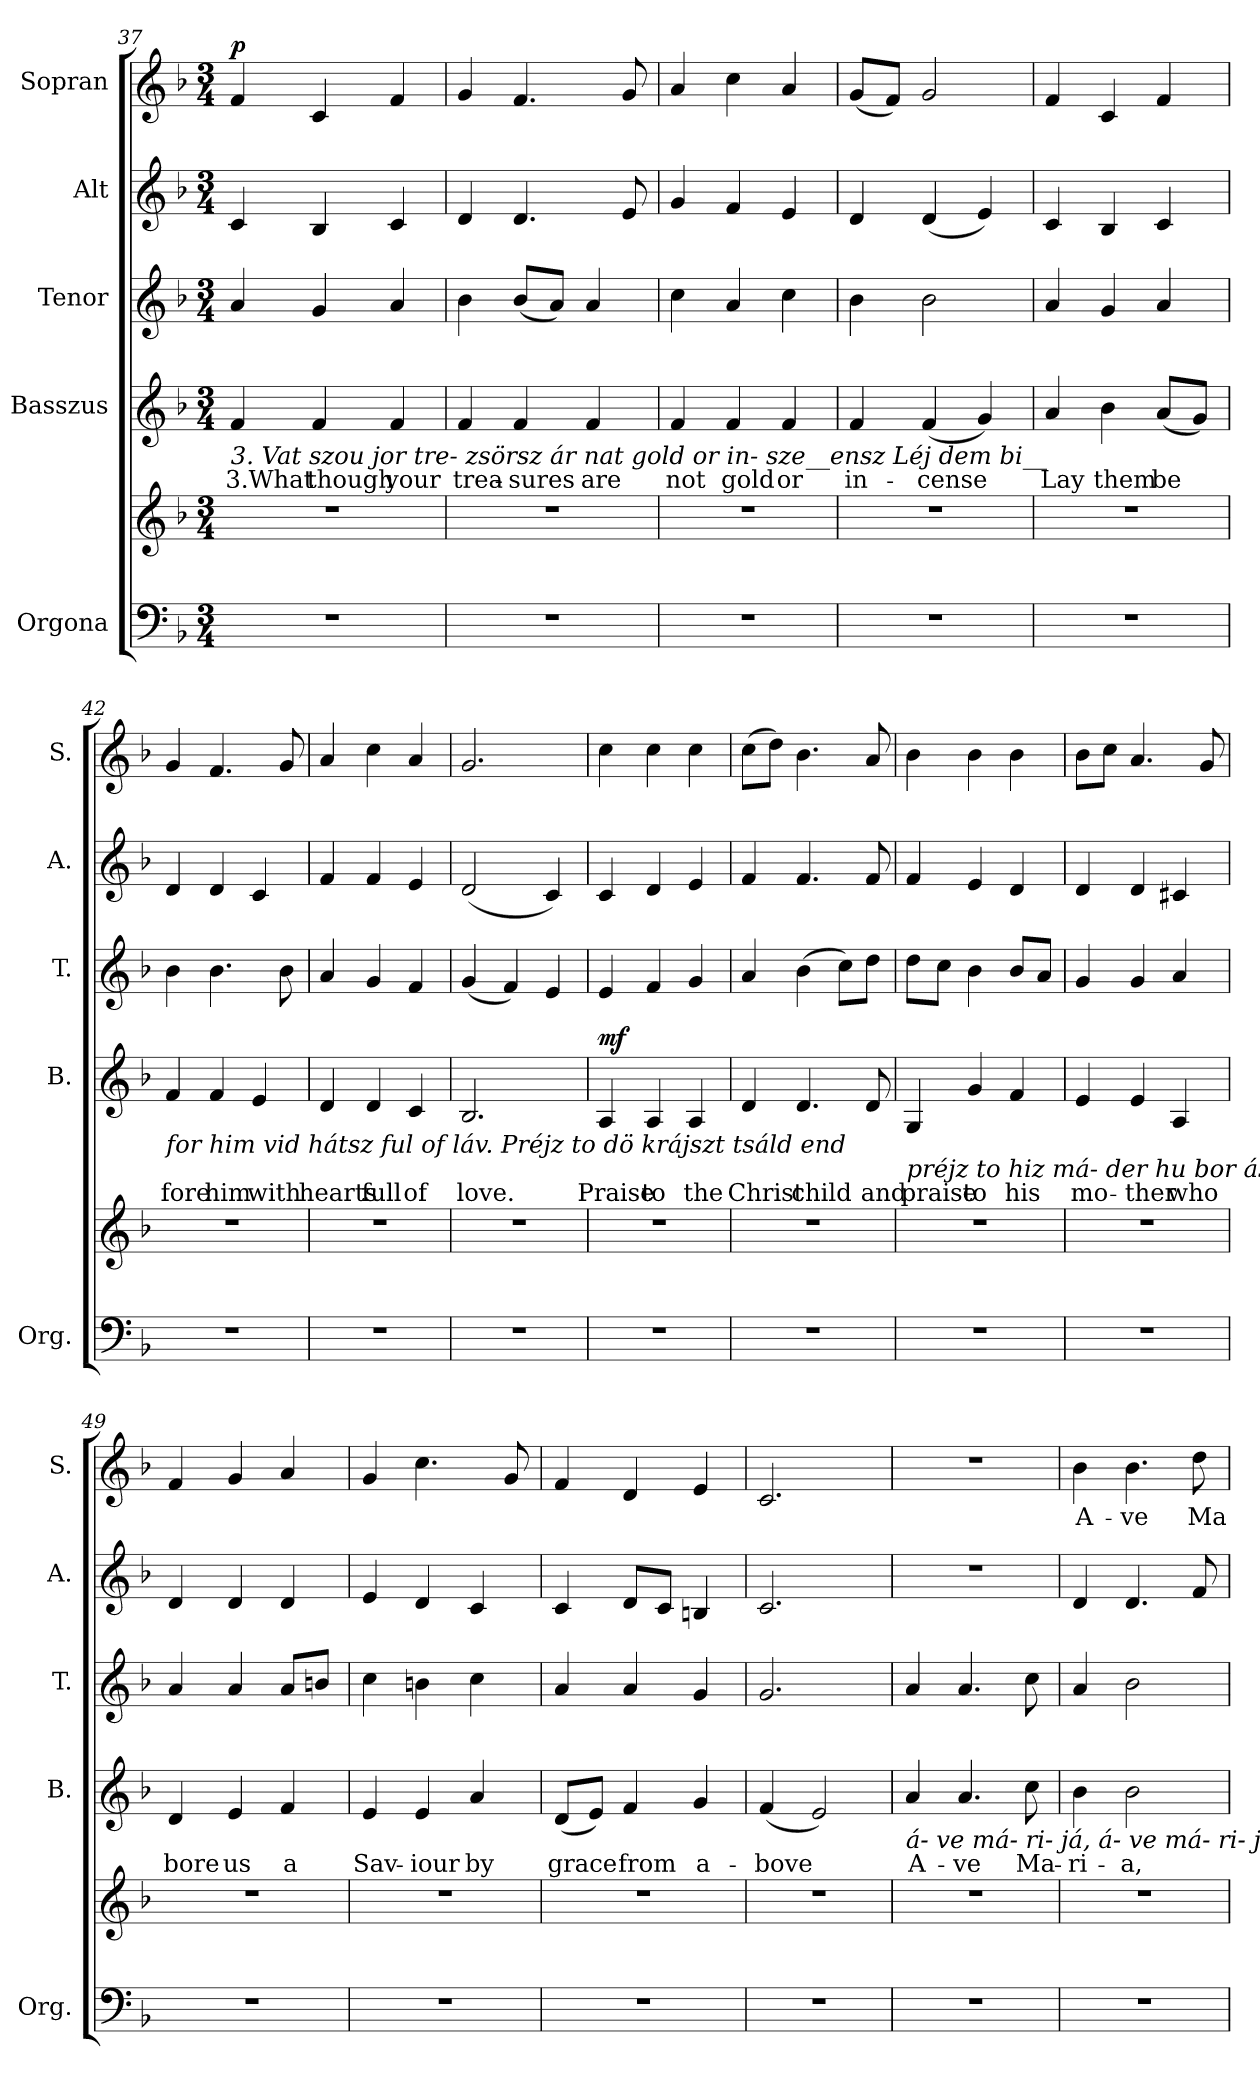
**kern	**kern	**kern	**text	**dynam	**kern	**kern	**kern	**text	**dynam
*part5	*part5	*part4	*part4	*part4	*part3	*part2	*part1	*part1	*part1
*staff6	*staff5	*staff4	*staff4	*staff4	*staff3	*staff2	*staff1	*staff1	*staff1
*I"Orgona	*	*I"Basszus	*	*	*I"Tenor	*I"Alt	*I"Sopran	*	*
*I'Org.	*	*I'B.	*	*	*I'T.	*I'A.	*I'S.	*	*
!!LO:LB:g=z
*clefF4	*clefG2	*clefG2	*	*	*clefG2	*clefG2	*clefG2	*	*
*k[b-]	*k[b-]	*k[b-]	*	*	*k[b-]	*k[b-]	*k[b-]	*	*
*M3/4	*M3/4	*M3/4	*	*	*M3/4	*M3/4	*M3/4	*	*
=37	=37	=37	=37	=37	=37	=37	=37	=37	=37
!	!	!LO:TX:b:i:t=3. Vat    szou      jor           tre-   zsörsz   ár          nat   gold    or        in-      sze__ensz       Léj    dem      bi__	!	!	!	!	!	!	!
!	!	!	!	!	!	!	!	!	!LO:DY:a
2.r	2.r	4f/	3.What	.	4a/	4c/	4f/	.	p
.	.	4f/	though	.	4g/	4B-/	4c/	.	.
.	.	4f/	your	.	4a/	4c/	4f/	.	.
=38	=38	=38	=38	=38	=38	=38	=38	=38	=38
2.r	2.r	4f/	trea-	.	4b-\	4d/	4g/	.	.
.	.	4f/	-sures	.	(8b-/L	4.d/	4.f/	.	.
.	.	.	.	.	8a/J)	.	.	.	.
.	.	4f/	are	.	4a/	.	.	.	.
.	.	.	.	.	.	8e/	8g/	.	.
=39	=39	=39	=39	=39	=39	=39	=39	=39	=39
2.r	2.r	4f/	not	.	4cc\	4g/	4a/	.	.
.	.	4f/	gold	.	4a/	4f/	4cc\	.	.
.	.	4f/	or	.	4cc\	4e/	4a/	.	.
=40	=40	=40	=40	=40	=40	=40	=40	=40	=40
2.r	2.r	4f/	-in-	.	4b-\	4d/	(>8g/L	.	.
.	.	.	.	.	.	.	8f/J)	.	.
.	.	(4f/	cense	.	2b-\	(>4d/	2g/	.	.
.	.	4g/)	.	.	.	4e/)	.	.	.
=41	=41	=41	=41	=41	=41	=41	=41	=41	=41
2.r	2.r	4a/	Lay	.	4a/	4c/	4f/	.	.
.	.	4b-\	them	.	4g/	4B-/	4c/	.	.
.	.	(8a/L	be	.	4a/	4c/	4f/	.	.
.	.	8g/J)	.	.	.	.	.	.	.
!!LO:PB:g=z
=42	=42	=42	=42	=42	=42	=42	=42	=42	=42
!	!	!LO:TX:b:i:t=for    him     vid           hátsz     ful     of          láv.                 Préjz     to      dö         krájszt    tsáld          end	!	!	!	!	!	!	!
2.r	2.r	4f/	-fore	.	4b-\	4d/	4g/	.	.
.	.	4f/	him	.	4.b-\	4d/	4.f/	.	.
.	.	4e/	with	.	.	4c/	.	.	.
.	.	.	.	.	8b-\	.	8g/	.	.
=43	=43	=43	=43	=43	=43	=43	=43	=43	=43
2.r	2.r	4d/	hearts	.	4a/	4f/	4a/	.	.
.	.	4d/	full	.	4g/	4f/	4cc\	.	.
.	.	4c/	of	.	4f/	4e/	4a/	.	.
=44	=44	=44	=44	=44	=44	=44	=44	=44	=44
2.r	2.r	2.B-/	love.	.	(4g/	(>2d/	2.g/	.	.
.	.	.	.	.	4f/)	.	.	.	.
.	.	.	.	.	4e/	4c/)	.	.	.
=45	=45	=45	=45	=45	=45	=45	=45	=45	=45
!	!	!	!	!LO:DY:a	!	!	!	!	!
2.r	2.r	4A/	Praise	mf	4e/	4c/	4cc\	.	.
.	.	4A/	to	.	4f/	4d/	4cc\	.	.
.	.	4A/	the	.	4g/	4e/	4cc\	.	.
=46	=46	=46	=46	=46	=46	=46	=46	=46	=46
2.r	2.r	4d/	-Christ	.	4a/	4f/	(8cc\L	.	.
.	.	.	.	.	.	.	8dd\J)	.	.
.	.	4.d/	child	.	(4b-\	4.f/	4.b-\	.	.
.	.	.	.	.	8cc\L)	.	.	.	.
.	.	8d/	and	.	8dd\J	8f/	8a/	.	.
!!LO:LB:g=z
=47	=47	=47	=47	=47	=47	=47	=47	=47	=47
!	!	!LO:TX:b:i:t=préjz    to   hiz       má-  der   hu         bor    ász   e          szév- jör  báj       gré-  ész  from    e-       bá- áv.	!	!	!	!	!	!	!
2.r	2.r	4G/	praise	.	8dd\L	4f/	4b-\	.	.
.	.	.	.	.	8cc\J	.	.	.	.
.	.	4g/	to	.	4b-\	4e/	4b-\	.	.
.	.	4f/	his	.	8b-/L	4d/	4b-\	.	.
.	.	.	.	.	8a/J	.	.	.	.
=48	=48	=48	=48	=48	=48	=48	=48	=48	=48
2.r	2.r	4e/	mo-	.	4g/	4d/	8b-\L	.	.
.	.	.	.	.	.	.	8cc\J	.	.
.	.	4e/	-ther	.	4g/	4d/	4.a/	.	.
.	.	4A/	who	.	4a/	4c#X/	.	.	.
.	.	.	.	.	.	.	8g/	.	.
=49	=49	=49	=49	=49	=49	=49	=49	=49	=49
2.r	2.r	4d/	bore	.	4a/	4d/	4f/	.	.
.	.	4e/	us	.	4a/	4d/	4g/	.	.
.	.	4f/	a	.	8a/L	4d/	4a/	.	.
.	.	.	.	.	8bn/J	.	.	.	.
=50	=50	=50	=50	=50	=50	=50	=50	=50	=50
2.r	2.r	4e/	Sav-	.	4cc\	4e/	4g/	.	.
.	.	4e/	-iour	.	4bn\	4d/	4.cc\	.	.
.	.	4a/	by	.	4cc\	4c/	.	.	.
.	.	.	.	.	.	.	8g/	.	.
=51	=51	=51	=51	=51	=51	=51	=51	=51	=51
2.r	2.r	(8d/L	grace	.	4a/	4c/	4f/	.	.
.	.	8e/J)	.	.	.	.	.	.	.
.	.	4f/	from	.	4a/	8d/L	4d/	.	.
.	.	.	.	.	.	8c/J	.	.	.
.	.	4g/	a-	.	4g/	4Bn/	4e/	.	.
=52	=52	=52	=52	=52	=52	=52	=52	=52	=52
2.r	2.r	(4f/	-bove	.	2.g/	2.c/	2.c/	.	.
.	.	2e/)	.	.	.	.	.	.	.
!!LO:LB:g=z
=53	=53	=53	=53	=53	=53	=53	=53	=53	=53
!	!	!LO:TX:b:i:t=á-    ve    má-   ri-       já,            á-     ve     má-    ri-    já,                 hír     dö    szoft       lá-lá-báj,         di	!	!	!	!	!	!	!
2.r	2.r	4a/	A-	.	4a/	2.r	2.r	.	.
.	.	4.a/	-ve	.	4.a/	.	.	.	.
.	.	8cc\	Ma-	.	8cc\	.	.	.	.
=54	=54	=54	=54	=54	=54	=54	=54	=54	=54
2.r	2.r	4b-\	-ri-	.	4a/	4d/	4b-\	A-	.
.	.	2b-\	-a,	.	2b-\	4.d/	4.b-\	-ve	.
.	.	.	.	.	.	8f/	8dd\	Ma-	.
=	=	=	=	=	=	=	=	=	=
*-	*-	*-	*-	*-	*-	*-	*-	*-	*-
